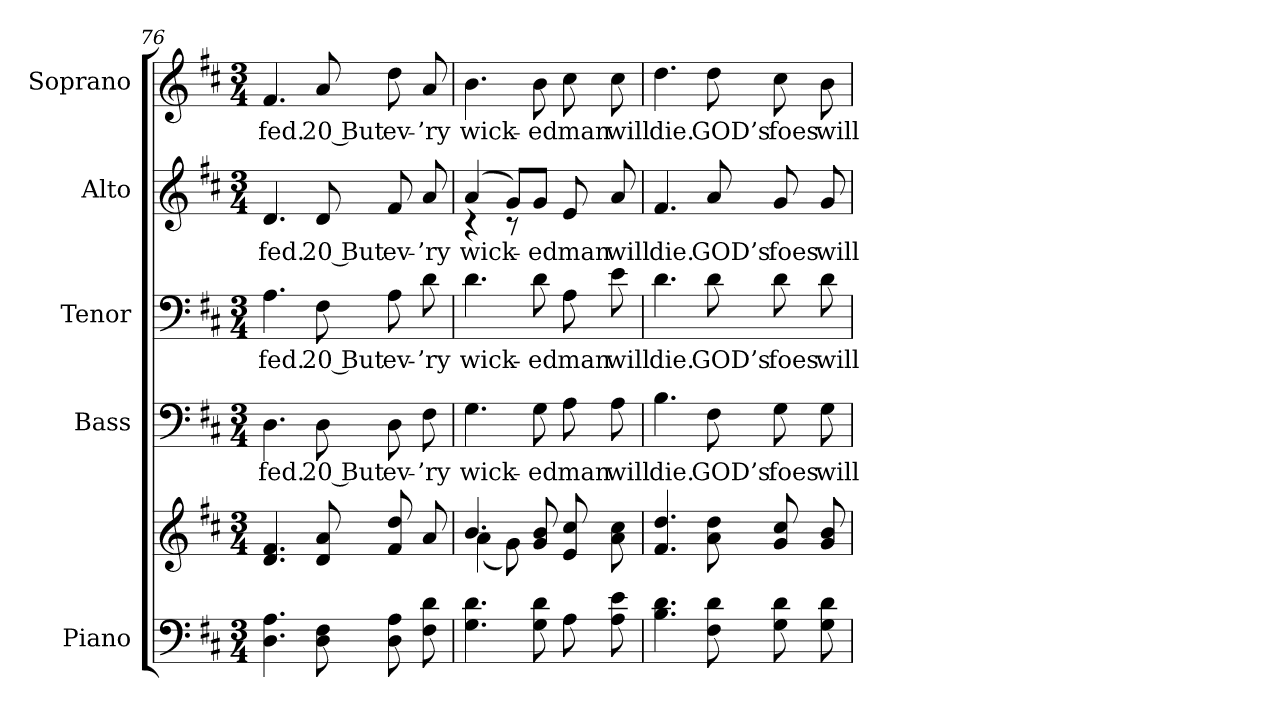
**kern	**kern	**kern	**text	**kern	**text	**kern	**text	**kern	**text
*part5	*part5	*part4	*part4	*part3	*part3	*part2	*part2	*part1	*part1
*staff6	*staff5	*staff4	*staff4	*staff3	*staff3	*staff2	*staff2	*staff1	*staff1
*I"Piano	*	*I"Bass	*	*I"Tenor	*	*I"Alto	*	*I"Soprano	*
*I'Pno.	*	*I'B.	*	*I'T.	*	*I'A.	*	*I'S.	*
!!LO:PB:g=z
*clefF4	*clefG2	*clefF4	*	*clefF4	*	*clefG2	*	*clefG2	*
*k[f#c#]	*k[f#c#]	*k[f#c#]	*	*k[f#c#]	*	*k[f#c#]	*	*k[f#c#]	*
*D:	*D:	*D:	*	*D:	*	*D:	*	*D:	*
*M3/4	*M3/4	*M3/4	*	*M3/4	*	*M3/4	*	*M3/4	*
=76	=76	=76	=76	=76	=76	=76	=76	=76	=76
!	!	!	!LO:LY:b:color=#000000	!	!	!	!	!	!
!	!	!	!	!	!LO:LY:b:color=#000000	!	!	!	!
!	!	!	!	!	!	!	!LO:LY:b:color=#000000	!	!
!	!	!	!	!	!	!	!	!	!LO:LY:b:color=#000000
4.Di\ 4.Ai	4.di/ 4.f#i	4.Di\	fed.	4.Ai\	fed.	4.di/	fed.	4.f#i/	fed.
!	!	!	!LO:LY:b:color=#000000	!	!	!	!	!	!
!	!	!	!	!	!LO:LY:b:color=#000000	!	!	!	!
!	!	!	!	!	!	!	!LO:LY:b:color=#000000	!	!
!	!	!	!	!	!	!	!	!	!LO:LY:b:color=#000000
8Di\ 8F#i	8di/ 8ai	8Di\	20 But	8F#i\	20 But	8di/	20 But	8ai/	20 But
!	!	!	!LO:LY:b:color=#000000	!	!	!	!	!	!
!	!	!	!	!	!LO:LY:b:color=#000000	!	!	!	!
!	!	!	!	!	!	!	!LO:LY:b:color=#000000	!	!
!	!	!	!	!	!	!	!	!	!LO:LY:b:color=#000000
8Di\ 8Ai	8f#i/ 8ddi	8Di\	ev-	8Ai\	ev-	8f#i/	ev-	8ddi\	ev-
!	!	!	!LO:LY:b:color=#000000	!	!	!	!	!	!
!	!	!	!	!	!LO:LY:b:color=#000000	!	!	!	!
!	!	!	!	!	!	!	!LO:LY:b:color=#000000	!	!
!	!	!	!	!	!	!	!	!	!LO:LY:b:color=#000000
8F#i\ 8di	8ai/	8F#i\	-’ry	8di\	-’ry	8ai/	-’ry	8ai/	-’ry
=77	=77	=77	=77	=77	=77	=77	=77	=77	=77
*	*^	*	*	*	*	*	*	*	*
!	!	!	!	!LO:LY:b:color=#000000	!	!	!	!	!	!
!	!	!	!	!	!	!LO:LY:b:color=#000000	!	!	!	!
!	!	!	!	!	!	!	!	!LO:LY:b:color=#000000	!	!
*	*	*	*	*	*	*	*^	*	*	*
!	!	!	!	!	!	!	!	!	!	!	!LO:LY:b:color=#000000
4.Gi\ 4.di	4.bi/	(4ai\	4.Gi\	wick-	4.di\	wick-	(4ai/	4r	wick-	4.bi\	wick-
.	.	8gi\)	.	.	.	.	8gi/L)	8r	.	.	.
!	!	!	!	!LO:LY:b:color=#000000	!	!	!	!	!	!	!
!	!	!	!	!	!	!LO:LY:b:color=#000000	!	!	!	!	!
!	!	!	!	!	!	!	!	!	!LO:LY:b:color=#000000	!	!
!	!	!	!	!	!	!	!	!	!	!	!LO:LY:b:color=#000000
8Gi\ 8di	8gi/ 8bi	8ryy	8Gi\	-ed	8di\	-ed	8gi/J	8ryy	-ed	8bi\	-ed
!	!	!	!	!LO:LY:b:color=#000000	!	!	!	!	!	!	!
!	!	!	!	!	!	!LO:LY:b:color=#000000	!	!	!	!	!
!	!	!	!	!	!	!	!	!	!LO:LY:b:color=#000000	!	!
!	!	!	!	!	!	!	!	!	!	!	!LO:LY:b:color=#000000
8Ai\	8ei/ 8cc#i	4ryy	8Ai\	man	8Ai\	man	8ei/	4ryy	man	8cc#i\	man
!	!	!	!	!LO:LY:b:color=#000000	!	!	!	!	!	!	!
!	!	!	!	!	!	!LO:LY:b:color=#000000	!	!	!	!	!
!	!	!	!	!	!	!	!	!	!LO:LY:b:color=#000000	!	!
!	!	!	!	!	!	!	!	!	!	!	!LO:LY:b:color=#000000
8Ai\ 8ei	8ai\ 8cc#i	.	8Ai\	will	8ei\	will	8ai/	.	will	8cc#i\	will
*	*v	*v	*	*	*	*	*v	*v	*	*	*
=78	=78	=78	=78	=78	=78	=78	=78	=78	=78
!	!	!	!LO:LY:b:color=#000000	!	!	!	!	!	!
!	!	!	!	!	!LO:LY:b:color=#000000	!	!	!	!
!	!	!	!	!	!	!	!LO:LY:b:color=#000000	!	!
!	!	!	!	!	!	!	!	!	!LO:LY:b:color=#000000
4.Bi\ 4.di	4.f#i/ 4.ddi	4.Bi\	die.	4.di\	die.	4.f#i/	die.	4.ddi\	die.
!	!	!	!LO:LY:b:color=#000000	!	!	!	!	!	!
!	!	!	!	!	!LO:LY:b:color=#000000	!	!	!	!
!	!	!	!	!	!	!	!LO:LY:b:color=#000000	!	!
!	!	!	!	!	!	!	!	!	!LO:LY:b:color=#000000
8F#i\ 8di	8ai\ 8ddi	8F#i\	GOD’s	8di\	GOD’s	8ai/	GOD’s	8ddi\	GOD’s
!	!	!	!LO:LY:b:color=#000000	!	!	!	!	!	!
!	!	!	!	!	!LO:LY:b:color=#000000	!	!	!	!
!	!	!	!	!	!	!	!LO:LY:b:color=#000000	!	!
!	!	!	!	!	!	!	!	!	!LO:LY:b:color=#000000
8Gi\ 8di	8gi/ 8cc#i	8Gi\	foes	8di\	foes	8gi/	foes	8cc#i\	foes
!	!	!	!LO:LY:b:color=#000000	!	!	!	!	!	!
!	!	!	!	!	!LO:LY:b:color=#000000	!	!	!	!
!	!	!	!	!	!	!	!LO:LY:b:color=#000000	!	!
!	!	!	!	!	!	!	!	!	!LO:LY:b:color=#000000
8Gi\ 8di	8gi/ 8bi	8Gi\	will	8di\	will	8gi/	will	8bi\	will
=	=	=	=	=	=	=	=	=	=
*-	*-	*-	*-	*-	*-	*-	*-	*-	*-
